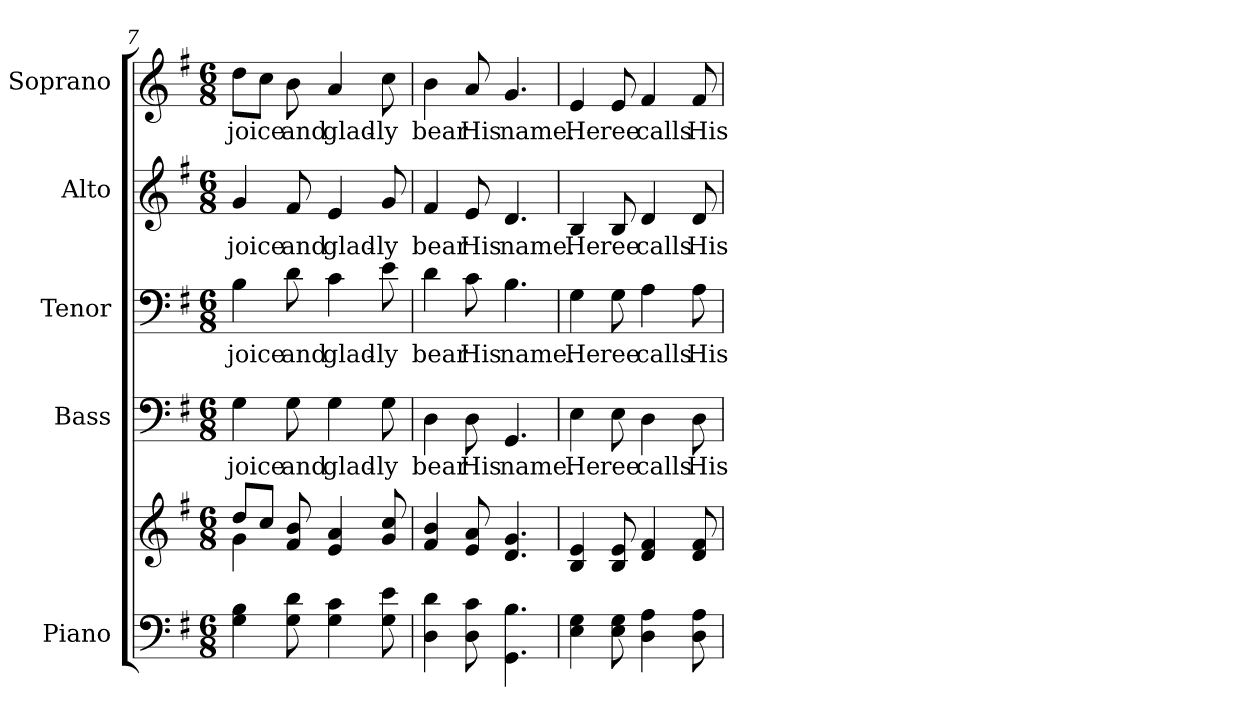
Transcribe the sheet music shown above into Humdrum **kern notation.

**kern	**kern	**kern	**text	**kern	**text	**kern	**text	**kern	**text
*part5	*part5	*part4	*part4	*part3	*part3	*part2	*part2	*part1	*part1
*staff6	*staff5	*staff4	*staff4	*staff3	*staff3	*staff2	*staff2	*staff1	*staff1
*I"Piano	*	*I"Bass	*	*I"Tenor	*	*I"Alto	*	*I"Soprano	*
*I'Pno.	*	*I'B.	*	*I'T.	*	*I'A.	*	*I'S.	*
!!LO:PB:g=z
*clefF4	*clefG2	*clefF4	*	*clefF4	*	*clefG2	*	*clefG2	*
*k[f#]	*k[f#]	*k[f#]	*	*k[f#]	*	*k[f#]	*	*k[f#]	*
*G:	*G:	*G:	*	*G:	*	*G:	*	*G:	*
*M6/8	*M6/8	*M6/8	*	*M6/8	*	*M6/8	*	*M6/8	*
=7	=7	=7	=7	=7	=7	=7	=7	=7	=7
*	*^	*	*	*	*	*	*	*	*
!	!	!	!	!LO:LY:b:color=#000000	!	!	!	!	!	!
!	!	!	!	!	!	!LO:LY:b:color=#000000	!	!	!	!
!	!	!	!	!	!	!	!	!LO:LY:b:color=#000000	!	!
!	!	!	!	!	!	!	!	!	!	!LO:LY:b:color=#000000
4Gi\ 4Bi	8ddi/L	4gi\	4Gi\	joice	4Bi\	joice	4gi/	joice	8ddi\L	joice
.	8cci/J	.	.	.	.	.	.	.	8cci\J	.
!	!	!	!	!LO:LY:b:color=#000000	!	!	!	!	!	!
!	!	!	!	!	!	!LO:LY:b:color=#000000	!	!	!	!
!	!	!	!	!	!	!	!	!LO:LY:b:color=#000000	!	!
!	!	!	!	!	!	!	!	!	!	!LO:LY:b:color=#000000
8Gi\ 8di	8f#i/ 8bi	8ryy	8Gi\	and	8di\	and	8f#i/	and	8bi\	and
!	!	!	!	!LO:LY:b:color=#000000	!	!	!	!	!	!
!	!	!	!	!	!	!LO:LY:b:color=#000000	!	!	!	!
!	!	!	!	!	!	!	!	!LO:LY:b:color=#000000	!	!
!	!	!	!	!	!	!	!	!	!	!LO:LY:b:color=#000000
4Gi\ 4ci	4ei/ 4ai	4.ryy	4Gi\	glad-	4ci\	glad-	4ei/	glad-	4ai/	glad-
!	!	!	!	!LO:LY:b:color=#000000	!	!	!	!	!	!
!	!	!	!	!	!	!LO:LY:b:color=#000000	!	!	!	!
!	!	!	!	!	!	!	!	!LO:LY:b:color=#000000	!	!
!	!	!	!	!	!	!	!	!	!	!LO:LY:b:color=#000000
8Gi\ 8ei	8gi/ 8cci	.	8Gi\	-ly	8ei\	-ly	8gi/	-ly	8cci\	-ly
*	*v	*v	*	*	*	*	*	*	*	*
=8	=8	=8	=8	=8	=8	=8	=8	=8	=8
!	!	!	!LO:LY:b:color=#000000	!	!	!	!	!	!
!	!	!	!	!	!LO:LY:b:color=#000000	!	!	!	!
!	!	!	!	!	!	!	!LO:LY:b:color=#000000	!	!
!	!	!	!	!	!	!	!	!	!LO:LY:b:color=#000000
4Di\ 4di	4f#i/ 4bi	4Di\	bear	4di\	bear	4f#i/	bear	4bi\	bear
!	!	!	!LO:LY:b:color=#000000	!	!	!	!	!	!
!	!	!	!	!	!LO:LY:b:color=#000000	!	!	!	!
!	!	!	!	!	!	!	!LO:LY:b:color=#000000	!	!
!	!	!	!	!	!	!	!	!	!LO:LY:b:color=#000000
8Di\ 8ci	8ei/ 8ai	8Di\	His	8ci\	His	8ei/	His	8ai/	His
!	!	!	!LO:LY:b:color=#000000	!	!	!	!	!	!
!	!	!	!	!	!LO:LY:b:color=#000000	!	!	!	!
!	!	!	!	!	!	!	!LO:LY:b:color=#000000	!	!
!	!	!	!	!	!	!	!	!	!LO:LY:b:color=#000000
4.GGi\ 4.Bi	4.di/ 4.gi	4.GGi/	name.	4.Bi\	name.	4.di/	name.	4.gi/	name.
!!LO:PB:g=z
=9	=9	=9	=9	=9	=9	=9	=9	=9	=9
!	!	!	!LO:LY:b:color=#000000	!	!	!	!	!	!
!	!	!	!	!	!LO:LY:b:color=#000000	!	!	!	!
!	!	!	!	!	!	!	!LO:LY:b:color=#000000	!	!
!	!	!	!	!	!	!	!	!	!LO:LY:b:color=#000000
4Ei\ 4Gi	4Bi/ 4ei	4Ei\	He	4Gi\	He	4Bi/	He	4ei/	He
!	!	!	!LO:LY:b:color=#000000	!	!	!	!	!	!
!	!	!	!	!	!LO:LY:b:color=#000000	!	!	!	!
!	!	!	!	!	!	!	!LO:LY:b:color=#000000	!	!
!	!	!	!	!	!	!	!	!	!LO:LY:b:color=#000000
8Ei\ 8Gi	8Bi/ 8ei	8Ei\	ree	8Gi\	ree	8Bi/	ree	8ei/	ree
!	!	!	!LO:LY:b:color=#000000	!	!	!	!	!	!
!	!	!	!	!	!LO:LY:b:color=#000000	!	!	!	!
!	!	!	!	!	!	!	!LO:LY:b:color=#000000	!	!
!	!	!	!	!	!	!	!	!	!LO:LY:b:color=#000000
4Di\ 4Ai	4di/ 4f#i	4Di\	calls	4Ai\	calls	4di/	calls	4f#i/	calls
!	!	!	!LO:LY:b:color=#000000	!	!	!	!	!	!
!	!	!	!	!	!LO:LY:b:color=#000000	!	!	!	!
!	!	!	!	!	!	!	!LO:LY:b:color=#000000	!	!
!	!	!	!	!	!	!	!	!	!LO:LY:b:color=#000000
8Di\ 8Ai	8di/ 8f#i	8Di\	His	8Ai\	His	8di/	His	8f#i/	His
=	=	=	=	=	=	=	=	=	=
*-	*-	*-	*-	*-	*-	*-	*-	*-	*-
